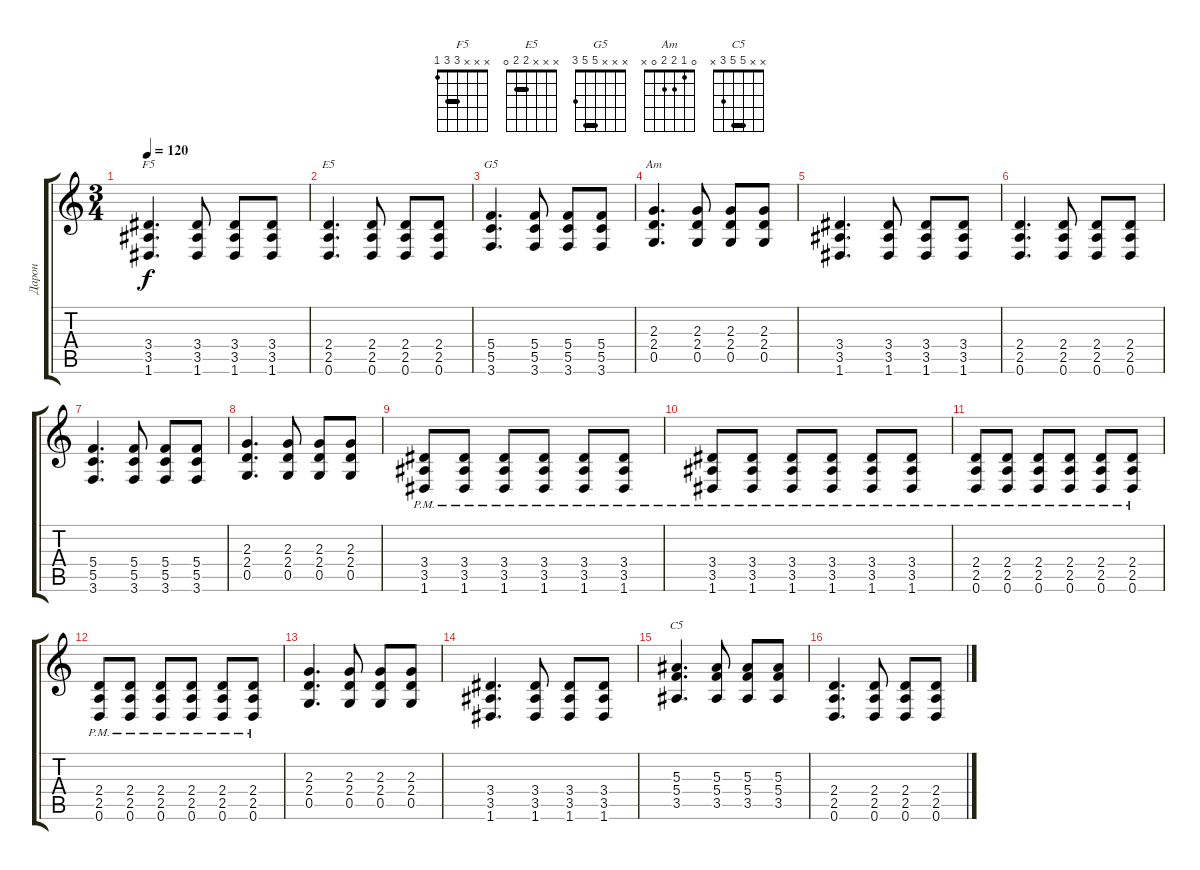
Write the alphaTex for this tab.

\track ("Дарон" "Дарон") {instrument distortionguitar}
\staff {score tabs}
\tuning (D4 A3 F3 C3 G2 D2) {hide}
\chord ("F5" x x x 3 3 1) {barre 3}
\chord ("E5" x x x 2 2 0) {barre 2}
\chord ("G5" x x x 5 5 3) {barre 5}
\chord ("Am" 0 1 2 2 0 x)
\chord ("C5" x x 5 5 3 x) {barre 5}
\ts (3 4)
\tempo 120
\clef g2
\ks c
(3.4 3.5 1.6).4{d ch "F5" dy f} (3.4 3.5 1.6).8 (3.4 3.5 1.6).8 (3.4 3.5 1.6).8 |
(2.4 2.5 0.6).4{d ch "E5"} (2.4 2.5 0.6).8 (2.4 2.5 0.6).8 (2.4 2.5 0.6).8 |
(5.4 5.5 3.6).4{d ch "G5"} (5.4 5.5 3.6).8 (5.4 5.5 3.6).8 (5.4 5.5 3.6).8 |
(2.3 2.4 0.5).4{d ch "Am"} (2.3 2.4 0.5).8 (2.3 2.4 0.5).8 (2.3 2.4 0.5).8 |
(3.4 3.5 1.6).4{d} (3.4 3.5 1.6).8 (3.4 3.5 1.6).8 (3.4 3.5 1.6).8 |
(2.4 2.5 0.6).4{d} (2.4 2.5 0.6).8 (2.4 2.5 0.6).8 (2.4 2.5 0.6).8 |
(5.4 5.5 3.6).4{d} (5.4 5.5 3.6).8 (5.4 5.5 3.6).8 (5.4 5.5 3.6).8 |
(2.3 2.4 0.5).4{d} (2.3 2.4 0.5).8 (2.3 2.4 0.5).8 (2.3 2.4 0.5).8 |
(3.4{pm} 3.5{pm} 1.6{pm}).8 (3.4{pm} 3.5{pm} 1.6{pm}).8 (3.4{pm} 3.5{pm} 1.6{pm}).8 (3.4{pm} 3.5{pm} 1.6{pm}).8 (3.4{pm} 3.5{pm} 1.6{pm}).8 (3.4{pm} 3.5{pm} 1.6{pm}).8 |
(3.4{pm} 3.5{pm} 1.6{pm}).8 (3.4{pm} 3.5{pm} 1.6{pm}).8 (3.4{pm} 3.5{pm} 1.6{pm}).8 (3.4{pm} 3.5{pm} 1.6{pm}).8 (3.4{pm} 3.5{pm} 1.6{pm}).8 (3.4{pm} 3.5{pm} 1.6{pm}).8 |
(2.4{pm} 2.5{pm} 0.6{pm}).8 (2.4{pm} 2.5{pm} 0.6{pm}).8 (2.4{pm} 2.5{pm} 0.6{pm}).8 (2.4{pm} 2.5{pm} 0.6{pm}).8 (2.4{pm} 2.5{pm} 0.6{pm}).8 (2.4{pm} 2.5{pm} 0.6{pm}).8 |
(2.4{pm} 2.5{pm} 0.6{pm}).8 (2.4{pm} 2.5{pm} 0.6{pm}).8 (2.4{pm} 2.5{pm} 0.6{pm}).8 (2.4{pm} 2.5{pm} 0.6{pm}).8 (2.4{pm} 2.5{pm} 0.6{pm}).8 (2.4{pm} 2.5{pm} 0.6{pm}).8 |
(2.3 2.4 0.5).4{d} (2.3 2.4 0.5).8 (2.3 2.4 0.5).8 (2.3 2.4 0.5).8 |
(3.4 3.5 1.6).4{d} (3.4 3.5 1.6).8 (3.4 3.5 1.6).8 (3.4 3.5 1.6).8 |
(5.3 5.4 3.5).4{d ch "C5"} (5.3 5.4 3.5).8 (5.3 5.4 3.5).8 (5.3 5.4 3.5).8 |
(2.4 2.5 0.6).4{d} (2.4 2.5 0.6).8 (2.4 2.5 0.6).8 (2.4 2.5 0.6).8
